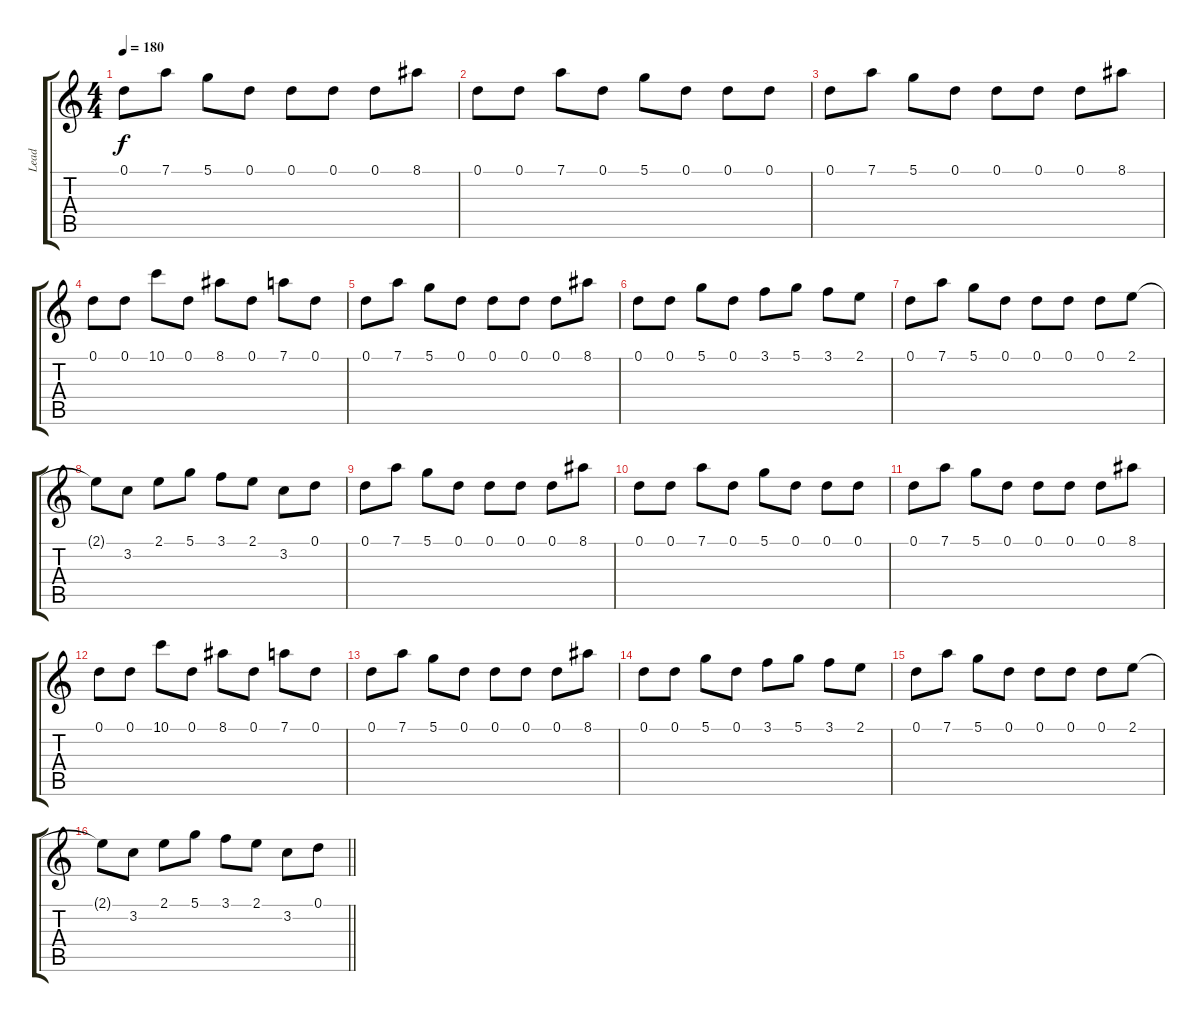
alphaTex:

\track ("Lead" "Lead") {instrument distortionguitar}
\staff {score tabs}
\tuning (D4 A3 F3 C3 G2 D2) {hide}
\ts (4 4)
\section ("" "")
\tempo 180
\clef g2
\ks c
0.1.8{dy f} 7.1.8 5.1.8 0.1.8 0.1.8 0.1.8 0.1.8 8.1.8 |
0.1.8 0.1.8 7.1.8 0.1.8 5.1.8 0.1.8 0.1.8 0.1.8 |
0.1.8 7.1.8 5.1.8 0.1.8 0.1.8 0.1.8 0.1.8 8.1.8 |
0.1.8 0.1.8 10.1.8 0.1.8 8.1.8 0.1.8 7.1.8 0.1.8 |
0.1.8 7.1.8 5.1.8 0.1.8 0.1.8 0.1.8 0.1.8 8.1.8 |
0.1.8 0.1.8 5.1.8 0.1.8 3.1.8 5.1.8 3.1.8 2.1.8 |
0.1.8 7.1.8 5.1.8 0.1.8 0.1.8 0.1.8 0.1.8 2.1.8 |
2.1{t}.8 3.2.8 2.1.8 5.1.8 3.1.8 2.1.8 3.2.8 0.1.8 |
0.1.8 7.1.8 5.1.8 0.1.8 0.1.8 0.1.8 0.1.8 8.1.8 |
0.1.8 0.1.8 7.1.8 0.1.8 5.1.8 0.1.8 0.1.8 0.1.8 |
0.1.8 7.1.8 5.1.8 0.1.8 0.1.8 0.1.8 0.1.8 8.1.8 |
0.1.8 0.1.8 10.1.8 0.1.8 8.1.8 0.1.8 7.1.8 0.1.8 |
0.1.8 7.1.8 5.1.8 0.1.8 0.1.8 0.1.8 0.1.8 8.1.8 |
0.1.8 0.1.8 5.1.8 0.1.8 3.1.8 5.1.8 3.1.8 2.1.8 |
0.1.8 7.1.8 5.1.8 0.1.8 0.1.8 0.1.8 0.1.8 2.1.8 |
\barLineRight lightlight
2.1{t}.8 3.2.8 2.1.8 5.1.8 3.1.8 2.1.8 3.2.8 0.1.8
